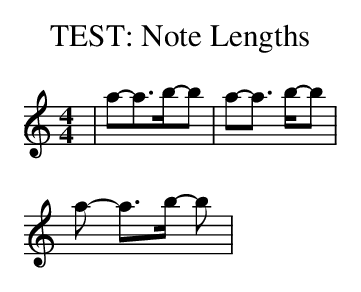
X:1
T: TEST: Note Lengths
L: 1/8
M: 4/4
K: C
| a-a>b-b | a-a> b-b | a- a>b- b |
